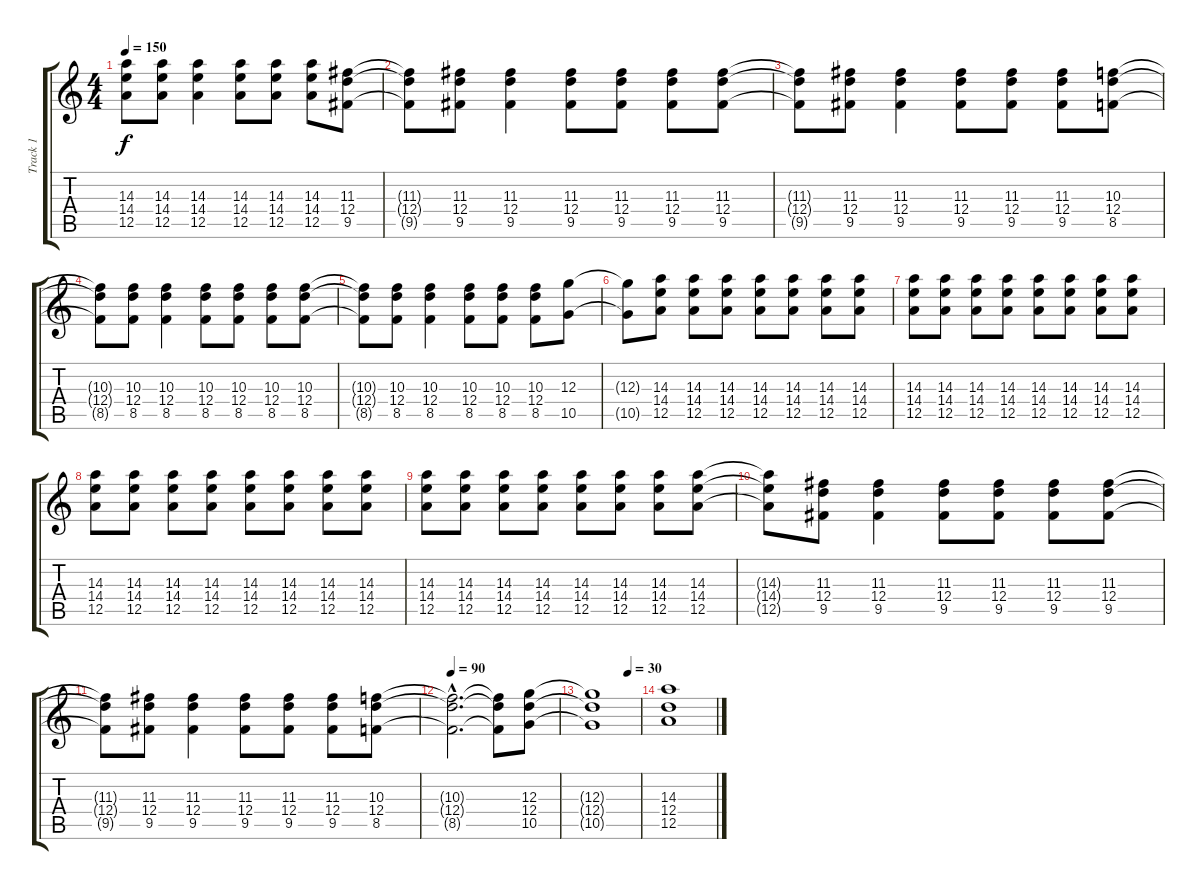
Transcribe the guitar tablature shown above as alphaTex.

\track ("Track 1" "Track 1") {instrument distortionguitar}
\staff {score tabs}
\tuning (E4 B3 G3 D3 A2 E2) {hide}
\ts (4 4)
\tempo 150
\clef g2
\ks c
(14.3{t} 14.4{t} 12.5{t}).8{dy f} (14.3 14.4 12.5).8 (14.3 14.4 12.5).4 (14.3 14.4 12.5).8 (14.3 14.4 12.5).8 (14.3 14.4 12.5).8 (11.3 12.4 9.5).8 |
(11.3{t} 12.4{t} 9.5{t}).8 (11.3 12.4 9.5).8 (11.3 12.4 9.5).4 (11.3 12.4 9.5).8 (11.3 12.4 9.5).8 (11.3 12.4 9.5).8 (11.3 12.4 9.5).8 |
(11.3{t} 12.4{t} 9.5{t}).8 (11.3 12.4 9.5).8 (11.3 12.4 9.5).4 (11.3 12.4 9.5).8 (11.3 12.4 9.5).8 (11.3 12.4 9.5).8 (10.3 12.4 8.5).8 |
(10.3{t} 12.4{t} 8.5{t}).8 (10.3 12.4 8.5).8 (10.3 12.4 8.5).4 (10.3 12.4 8.5).8 (10.3 12.4 8.5).8 (10.3 12.4 8.5).8 (10.3 12.4 8.5).8 |
(10.3{t} 12.4{t} 8.5{t}).8 (10.3 12.4 8.5).8 (10.3 12.4 8.5).4 (10.3 12.4 8.5).8 (10.3 12.4 8.5).8 (10.3 12.4 8.5).8 (12.3 10.5).8 |
(12.3{t} 10.5{t}).8 (14.3 14.4 12.5).8 (14.3 14.4 12.5).8 (14.3 14.4 12.5).8 (14.3 14.4 12.5).8 (14.3 14.4 12.5).8 (14.3 14.4 12.5).8 (14.3 14.4 12.5).8 |
(14.3 14.4 12.5).8 (14.3 14.4 12.5).8 (14.3 14.4 12.5).8 (14.3 14.4 12.5).8 (14.3 14.4 12.5).8 (14.3 14.4 12.5).8 (14.3 14.4 12.5).8 (14.3 14.4 12.5).8 |
(14.3 14.4 12.5).8 (14.3 14.4 12.5).8 (14.3 14.4 12.5).8 (14.3 14.4 12.5).8 (14.3 14.4 12.5).8 (14.3 14.4 12.5).8 (14.3 14.4 12.5).8 (14.3 14.4 12.5).8 |
(14.3 14.4 12.5).8 (14.3 14.4 12.5).8 (14.3 14.4 12.5).8 (14.3 14.4 12.5).8 (14.3 14.4 12.5).8 (14.3 14.4 12.5).8 (14.3 14.4 12.5).8 (14.3 14.4 12.5).8 |
(14.3{t} 14.4{t} 12.5{t}).8 (11.3 12.4 9.5).8 (11.3 12.4 9.5).4 (11.3 12.4 9.5).8 (11.3 12.4 9.5).8 (11.3 12.4 9.5).8 (11.3 12.4 9.5).8 |
(11.3{t} 12.4{t} 9.5{t}).8 (11.3 12.4 9.5).8 (11.3 12.4 9.5).4 (11.3 12.4 9.5).8 (11.3 12.4 9.5).8 (11.3 12.4 9.5).8 (10.3 12.4 8.5).8 |
\tempo 90
(10.3{hac t} 12.4{hac t} 8.5{hac t}).2{d} (10.3{t} 12.4{t} 8.5{t}).8 (12.3 12.4 10.5).8 |
\tempo (30 0.75)
(12.3{t} 12.4{t} 10.5{t}).1 |
(14.3 12.4 12.5).1{volume 0}
